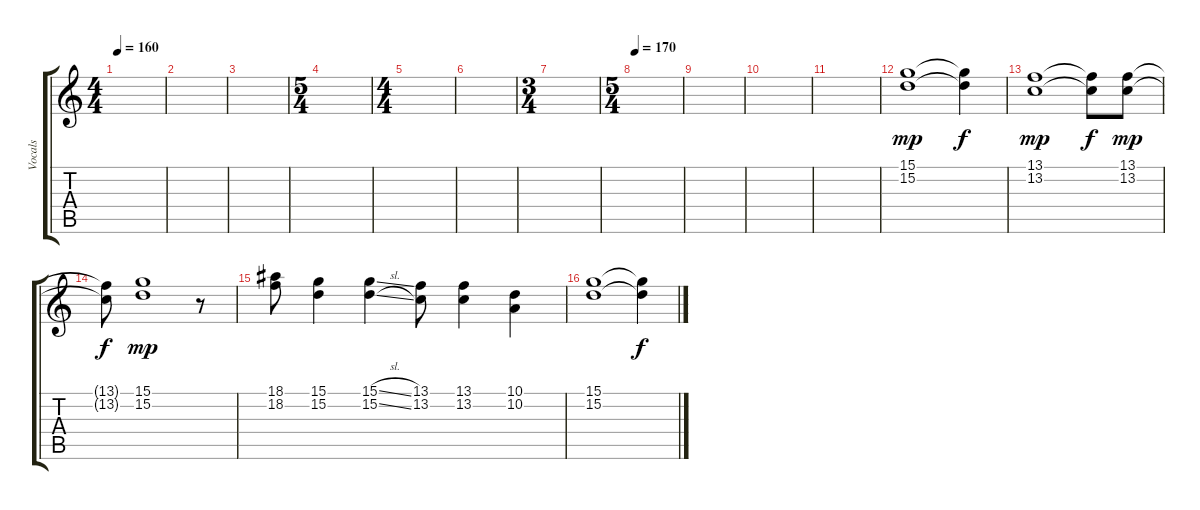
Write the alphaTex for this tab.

\track ("Vocals" "Vocals") {instrument altosax}
\staff {score tabs}
\tuning (E4 B3 G3 D3 A2 E2) {hide}
\ts (4 4)
\tempo 160
\clef g2
\ks c
|
|
|
\ts (5 4)
|
\ts (4 4)
|
|
\ts (3 4)
|
\ts (5 4)
\tempo 170
|
|
|
|
(15.1 15.2).1{dy mp} (15.1{t} 15.2{t}).4{dy f} |
(13.1 13.2).1{dy mp} (13.1{t} 13.2{t}).8{dy f} (13.1 13.2).8{dy mp} |
(13.1{t} 13.2{t}).8{dy f} (15.1 15.2).1{dy mp} r.8 |
(18.1 18.2).8 (15.1 15.2).4 (15.1{sl} 15.2{sl}).4 (13.1 13.2).8 (13.1 13.2).4 (10.1 10.2).4 |
(15.1 15.2).1 (15.1{t} 15.2{t}).4{dy f}
